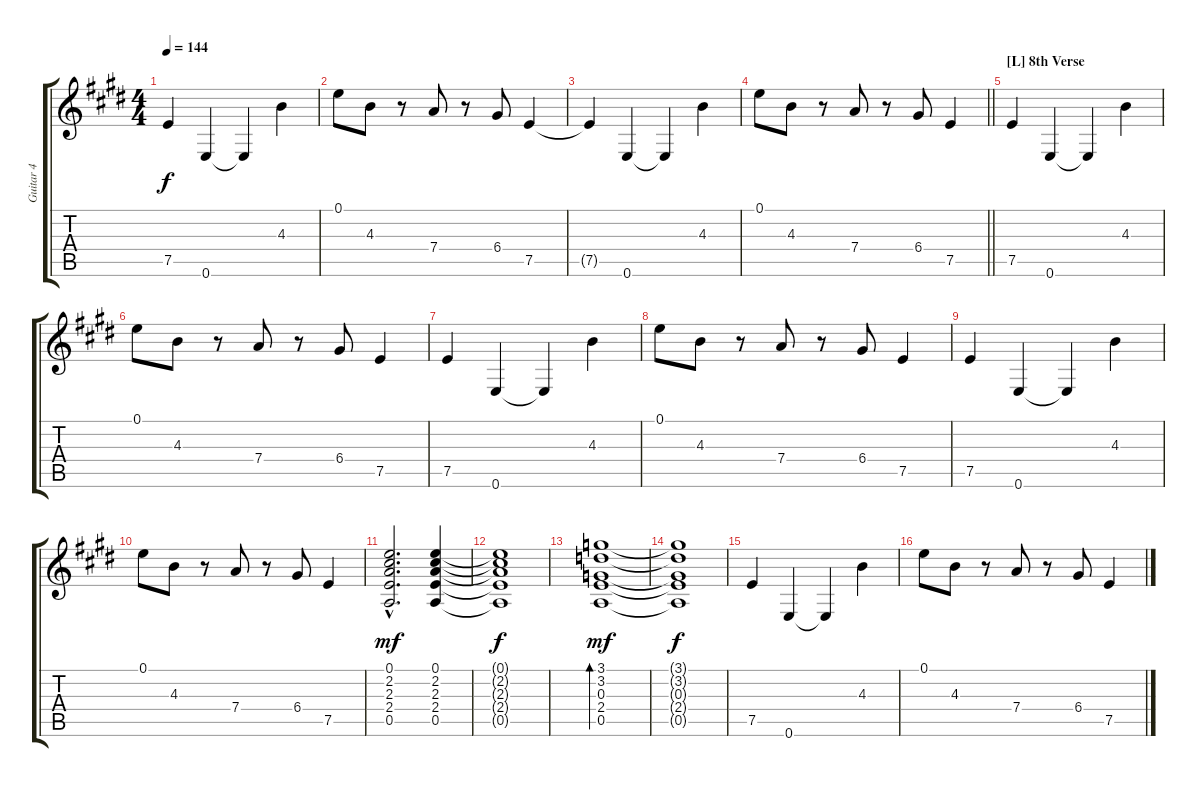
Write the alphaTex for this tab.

\track ("Guitar 4" "Guitar 4") {instrument acousticguitarsteel}
\staff {score tabs}
\tuning (E4 B3 G3 D3 A2 E2) {hide}
\ts (4 4)
\tempo 144
\clef g2
\ks e
7.5.4{dy f} 0.6.4 0.6{t}.4 4.3.4 |
0.1.8 4.3.8 r.8 7.4.8 r.8 6.4.8 7.5.4 |
7.5{t}.4 0.6.4 0.6{t}.4 4.3.4 |
\barLineRight lightlight
0.1.8 4.3.8 r.8 7.4.8 r.8 6.4.8 7.5.4 |
\section ("" "[L] 8th Verse")
7.5.4 0.6.4 0.6{t}.4 4.3.4 |
0.1.8 4.3.8 r.8 7.4.8 r.8 6.4.8 7.5.4 |
7.5.4 0.6.4 0.6{t}.4 4.3.4 |
0.1.8 4.3.8 r.8 7.4.8 r.8 6.4.8 7.5.4 |
7.5.4 0.6.4 0.6{t}.4 4.3.4 |
0.1.8 4.3.8 r.8 7.4.8 r.8 6.4.8 7.5.4 |
(0.1{hac} 2.2{hac} 2.3{hac} 2.4{hac} 0.5{hac}).2{d dy mf} (0.1 2.2 2.3 2.4 0.5).4 |
(0.1{t} 2.2{t} 2.3{t} 2.4{t} 0.5{t}).1{dy f} |
(3.1 3.2 0.3 2.4 0.5).1{bd 120 dy mf} |
(3.1{t} 3.2{t} 0.3{t} 2.4{t} 0.5{t}).1{dy f} |
7.5.4 0.6.4 0.6{t}.4 4.3.4 |
0.1.8 4.3.8 r.8 7.4.8 r.8 6.4.8 7.5.4
